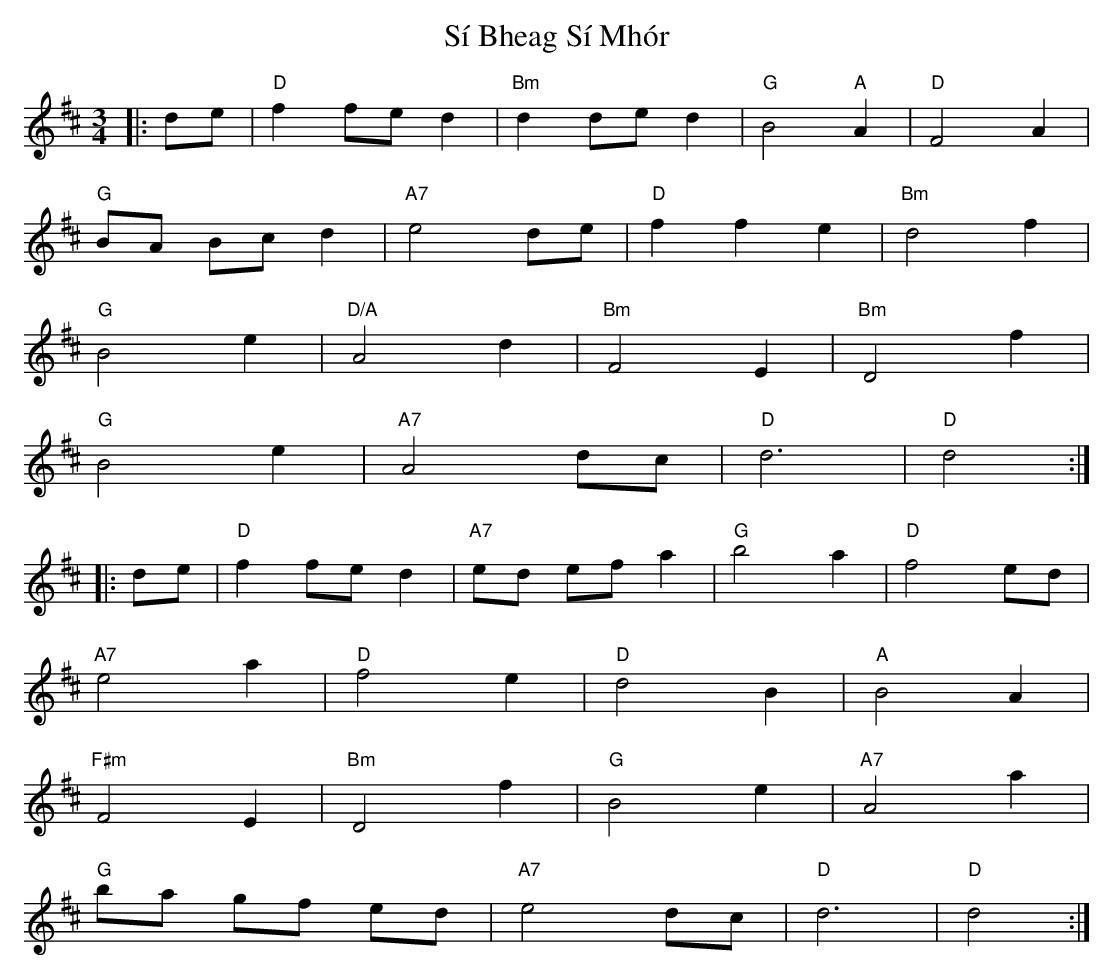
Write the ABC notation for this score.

X:1
T: Sí Bheag Sí Mhór
M: 3/4
L: 1/8
K: Dmaj
|:de|"D"f2 fe d2|"Bm"d2 de d2|"G"B4 "A"A2|"D"F4 A2|
"G"BA Bc d2|"A7"e4 de|"D"f2 f2 e2|"Bm"d4 f2|
"G"B4 e2|"D/A"A4 d2|"Bm"F4 E2|"Bm"D4 f2|
"G"B4 e2|"A7"A4 dc|"D"d6|"D"d4:|
|:de|"D"f2 fe d2|"A7"ed ef a2|"G"b4 a2|"D"f4 ed|
"A7"e4 a2|"D"f4 e2|"D"d4 B2|"A"B4 A2|
"F#m"F4 E2|"Bm"D4 f2|"G"B4 e2|"A7"A4 a2|
"G"ba gf ed|"A7"e4 dc|"D"d6| "D"d4 :|
